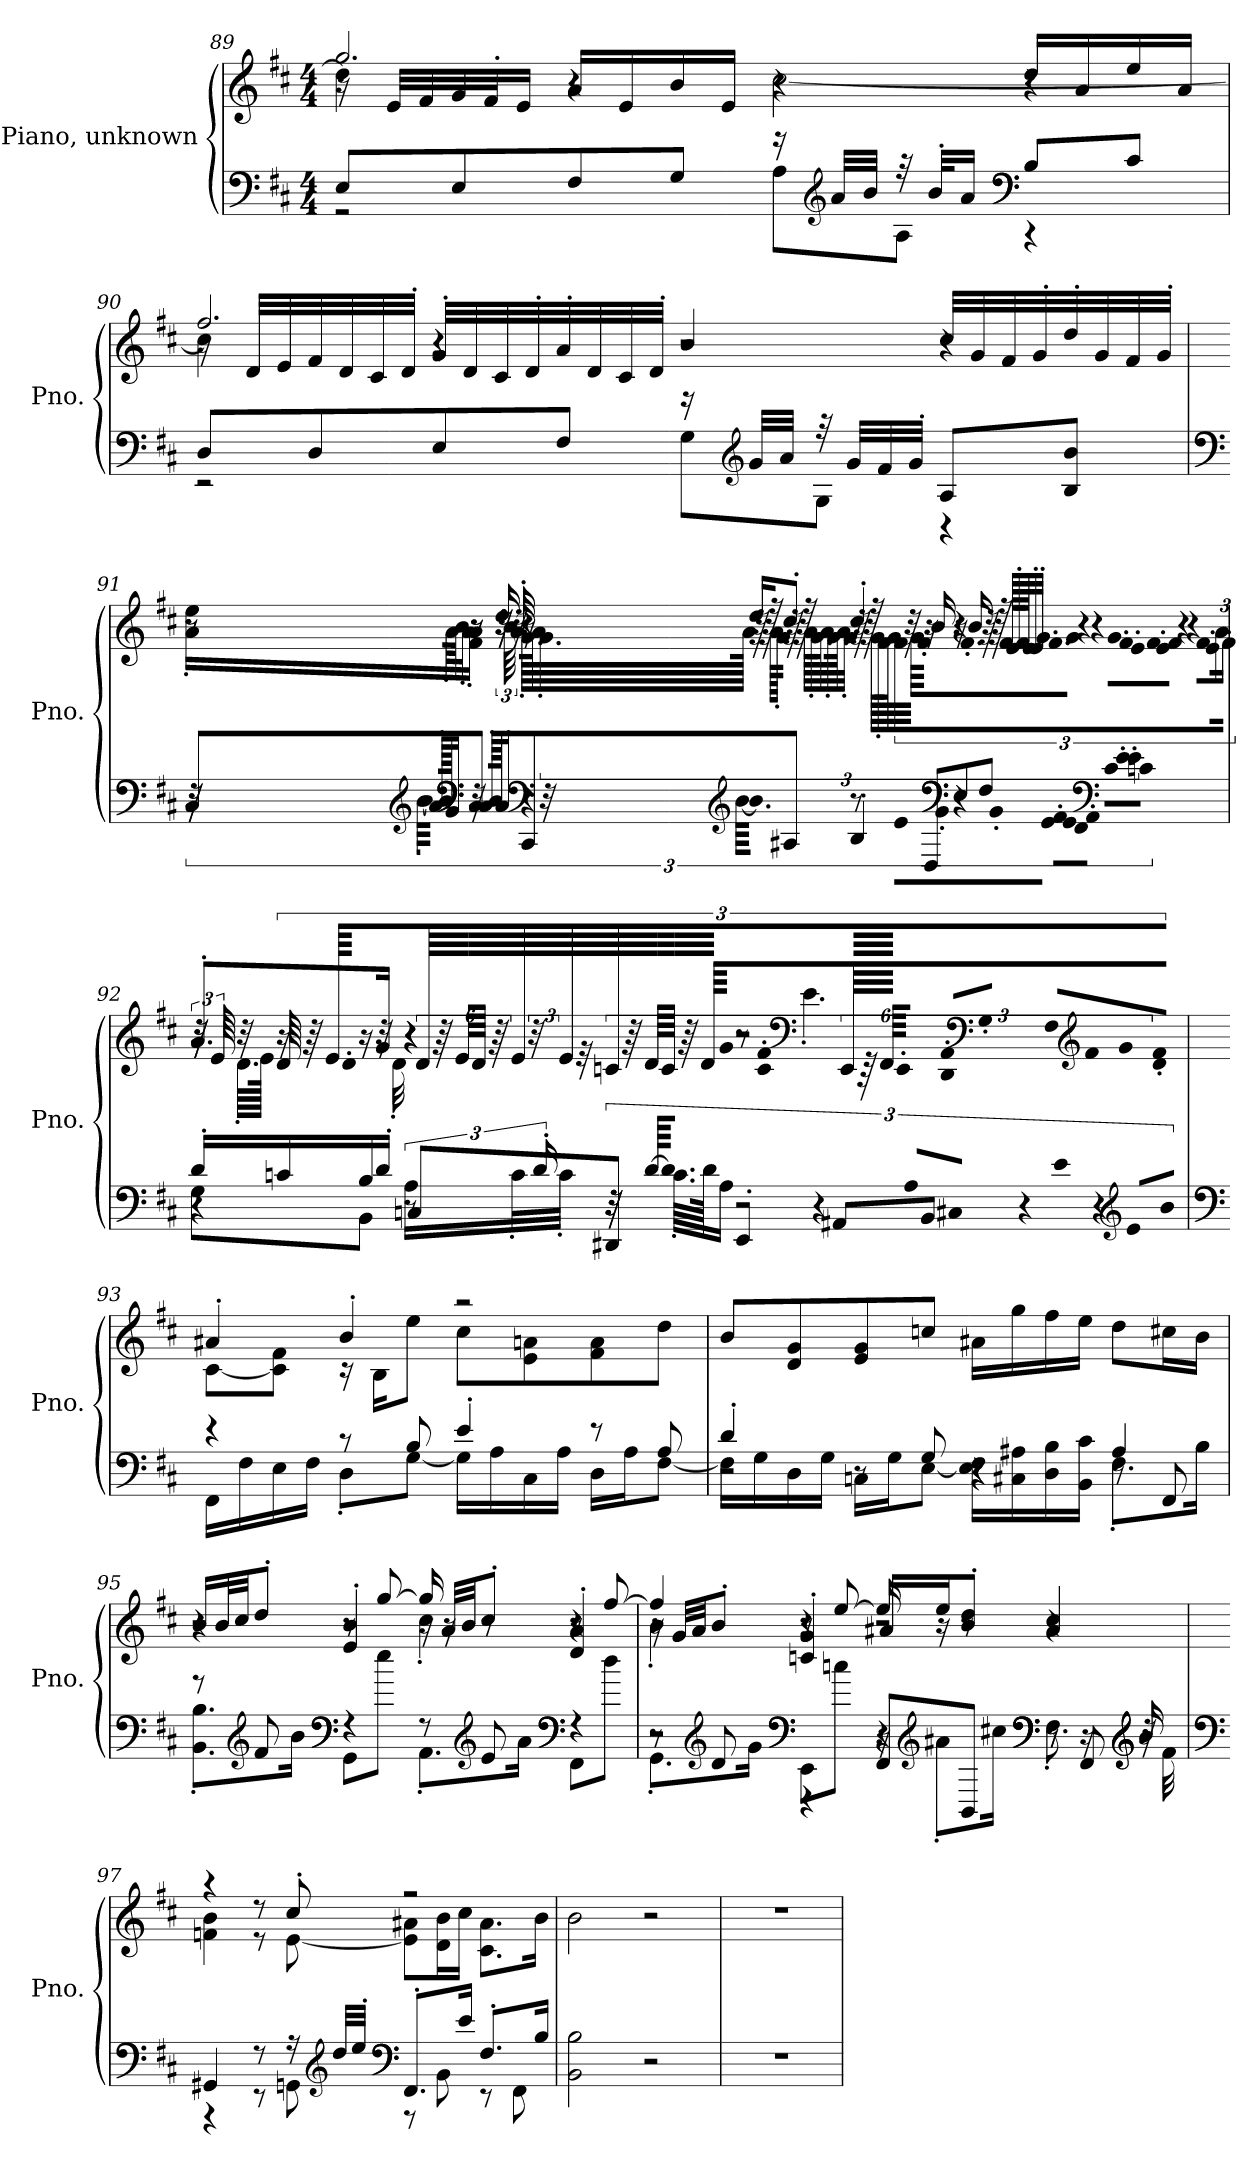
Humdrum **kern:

**kern	**kern
*part1	*part1
*staff2	*staff1
*I"Piano, unknown	*
*I'Pno.	*
!!LO:LB:g=z
*clefF4	*clefG2
*k[f#c#]	*k[f#c#]
*M4/4	*M4/4
=89	=89
*^	*^
*	*	*	*^
8E/L	2r	2.gg/	4dd\]	16r
.	.	.	.	32e/LLL
.	.	.	.	32f#/
8E/	.	.	.	32g/
.	.	.	.	32f#'/J
.	.	.	.	16e/JJ
8F#/	.	.	4r	16a/LL
.	.	.	.	16e/
8G/J	.	.	.	16b/
.	.	.	.	16e/JJ
16r	8A\L	.	[2cc#\	4r
*clefG2	*	*	*	*
32a/LLL	.	.	.	.
32b/JJJ	.	.	.	.
32r	8A\J	.	.	.
32b'/KLL	.	.	.	.
16a/JJ	.	.	.	.
*clefF4	*	*	*	*
8B/L	4r	4r	.	16dd/LL
.	.	.	.	16a/
8c#/J	.	.	.	16ee/
.	.	.	.	16a/JJ
!!LO:LB:g=z	!!	!!
=90	=90	=90	=90	=90
8D/L	2r	2.ff#/	4cc#\]	16r
.	.	.	.	32d/LLL
.	.	.	.	32e/
8D/	.	.	.	32f#/
.	.	.	.	32d/
.	.	.	.	32c#/
.	.	.	.	32d'/JJJ
8E/	.	.	4r	32g'/LLL
.	.	.	.	32d/
.	.	.	.	32c#/
.	.	.	.	32d'/
8F#/J	.	.	.	32a'/
.	.	.	.	32d/
.	.	.	.	32c#/
.	.	.	.	32d'/JJJ
16r	8G\L	.	2r	4b/
*clefG2	*	*	*	*
32g/LLL	.	.	.	.
32a/JJJ	.	.	.	.
32r	8G\J	.	.	.
32g/LLL	.	.	.	.
32f#/	.	.	.	.
32g'/JJJ	.	.	.	.
8A/L	4r	4r	.	32cc#/LLL
.	.	.	.	32g/
.	.	.	.	32f#/
.	.	.	.	32g'/
8B/ 8b/J	.	.	.	32dd'/
.	.	.	.	32g/
.	.	.	.	32f#/
.	.	.	.	32g'/JJJ
*v	*v	*	*	*
!!LO:LB:g=z	!!	!!
=91	=91	=91	=91
*clefF4	*	*	*
*^	*	*	*
*	*^	*	*	*
32r	48r	8C#/L	8r	16a\' 16ee\'LL	8r
*clefG2	*	*	*	*	*
.	[96b\KKLL	.	.	.	.
64.a'/LLLL	16.b\JJ]	.	.	.	.
128b/JJK	.	.	.	.	.
16g/JJ	.	.	.	64.a'\LL	.
.	.	.	.	128b\JK	.
.	.	.	.	32a'\J	.
*clefF4	*	*	*	*	*
32r	48r	8C#/J	16r	16f#\' 16a\'JJ	16r
*clefG2	*	*	*	*	*
.	[96b\KKLL	.	.	.	.
64.a'/LLLL	16.b\JJ]	.	.	.	.
128b/JJK	.	.	.	.	.
16a'/J	.	.	16dd/	48r	32r
.	.	.	.	96b\	.
.	.	.	.	32r	32a'/
8A/	16e\LL	4r	16r	64.g'\LLLL	4r
.	.	.	.	128a\K	.
.	.	.	.	64.g'\	.
.	.	.	.	128a\JJJJk	.
.	16g'\	.	16dd/KL	64r	.
.	.	.	.	128r	.
.	.	.	.	128a\KKLLL	.
.	.	.	.	32g'\JJJ	.
8A#X/J	16g'\	.	8cc#'/J	64r	.
.	.	.	.	128r	.
.	.	.	.	128a\KLLLL	.
.	.	.	.	64.g'\	.
.	.	.	.	128a\K	.
.	16e\JJ	.	.	64.g'\	.
.	.	.	.	128a\JK	.
.	.	.	.	32g'\JJJ	.
4B'/	16f#'\LL	8r	4cc#'/	64r	8r
.	.	.	.	128r	.
.	.	.	.	128g\KLLLL	.
.	.	.	.	64.f#'\	.
.	.	.	.	128g\K	.
.	16e\	.	.	96f#\JJJJ	.
.	.	.	.	96r	.
.	.	.	.	96g\KLLL	.
.	.	.	.	32f#'\	.
.	16d\	8D/L	.	64.f#'\L	16r
.	.	.	.	128g\K	.
.	.	.	.	64.f#'\	.
.	.	.	.	128g\JJJJk	.
.	16f#'\JJ	.	.	64r	16b/
.	.	.	.	128r	.
.	.	.	.	128g\KKLLL	.
.	.	.	.	32f#'\	.
*clefF4	*	*	*	*	*
4r	16c#\LL	8E/	4r	64.e'\L	16r
.	.	.	.	128f#\K	.
.	.	.	.	64.e'\	.
.	.	.	.	128f#\JJJJk	.
.	16e'\	.	.	64r	16b/
.	.	.	.	128r	.
.	.	.	.	128f#\KKLLL	.
.	.	.	.	32e'\JJ	.
*	*	*	*	*Xbrackettup	*
.	16e'\	8F#/J	.	12a\	64r
.	.	.	.	.	128r
.	.	.	.	.	128f#/KLLLL
.	.	.	.	.	64.e'/
.	.	.	.	.	128f#/JK
.	16cn\JJ	.	.	.	32e'/
.	.	.	.	24f#'\Jk	.
.	.	.	.	.	32e'/JJJ
!!LO:LB:g=z	!!	!!
=92	=92	=92	=92	=92	=92
*	*	*	*	*	*brackettup
16d'/LL	8G\L	4r	8.a'/L	32r	48r
.	.	.	.	.	96e/
.	.	.	.	64.d'\LLLL	32r
.	.	.	.	128e\JJJJk	.
16cn/	.	.	.	16r	96d/
.	.	.	.	.	96r
.	.	.	.	.	96e/KLLL
.	.	.	.	.	32d'/
16B/	8BB\J	.	.	16r	96d/JJJk
.	.	.	.	.	96r
.	.	.	.	.	96e/LLLL
.	.	.	.	.	96d/JJJJ
.	.	.	.	.	96r
.	.	.	.	.	96e/
16d'/JJ	.	.	16g/Jk	32r	48r
.	.	.	.	.	96e/
.	.	.	.	32d'\	32r
12r	16A\LL	8Cn/L	4r	4r	96cn/
.	.	.	.	.	96r
.	.	.	.	.	96d/LLLL
.	.	.	.	.	96c/JJJJ
.	.	.	.	.	96r
.	.	.	.	.	96d/KKLL
.	32c'\L	.	.	.	16g/
24d'/	.	.	.	.	.
.	32c'\JJJ	.	.	.	.
48r	32r	8DD#X/J	.	.	16c/' 16f#/'
[96d/KKLL	.	.	.	.	.
16.d/JJ]	64.c'\LLLL	.	.	.	.
.	128d\JJK	.	.	.	.
.	16A\JJ	.	.	.	96c/JJkk
.	.	.	.	.	96r
.	.	.	.	.	96d/KLLL
.	.	.	.	.	32c'/JJJ
16r	2r	4EE'/	2r	8r	8B/' 8f#/'L
16A/KL	.	.	.	.	.
*	*	*	*clefF4	*	*
8C#X/J	.	.	.	4.e'\	8G'/J
16r	.	8AA#X/L	.	.	16F#/LL
*	*	*	*clefG2	*	*
16e/	.	.	.	.	32f#/L
.	.	.	.	.	32g/JJ
32r	.	8BB/J	.	.	8d/' 8f#/'J
*clefG2	*	*	*	*	*
32e/KLL	.	.	.	.	.
16b/JJ	.	.	.	.	.
*v	*v	*v	*	*	*
*	*v	*v	*v
!!LO:LB:g=z
=93	=93
*clefF4	*
*^	*^
4r	16FF#\LL	4a#X'/	[8c#\L
.	16F#\	.	.
.	16E\	.	8c#\] 8f#\J
.	16F#\JJ	.	.
8r	8D'\L	4b'/	16r
.	.	.	16B\KL
8B/	[8G\J	.	8ee\J
4e'/	16G\LL]	2r	8cc#\L
.	16A\	.	.
.	16C#\	.	8e\ 8an\
.	16A\JJ	.	.
8r	16D\LL	.	8f#\ 8a\
.	16A\J	.	.
8A/	[8F#\J	.	8dd\J
*	*	*v	*v
=94	=94	=94
*	*^	*
4d'/	16F#\LL]	2r	8b/L
.	16G\	.	.
.	16D\	.	8d/ 8g/
.	16G\JJ	.	.
8r	16Cn\LL	.	8e/ 8g/
.	16G\J	.	.
8G/	[8E\J	.	8ccn/J
4r	16E\] 16F#\LL	4r	16a#X\LL
.	16C#X\ 16A#X\	.	16gg\
.	16D\ 16B\	.	16ff#\
.	16BB\ 16c#\JJ	.	16ee\JJ
4A#/	8.F#'\L	8r	8dd\L
.	.	8FF#/	16cc#X\L
.	16B\Jk	.	16b\JJ
*	*v	*v	*
!!LO:PB:g=z
=95	=95	=95
*	*	*^
*	*	*	*^
8r	8.BB\' 8.B\'L	4r	2r	16b/LL
.	.	.	.	32b/L
.	.	.	.	32cc#/JJ
*clefG2	*	*	*	*
8f#/	.	.	.	8dd'/J
.	16b\Jk	.	.	.
*clefF4	*	*	*	*
4r	8GG\L	8r	.	4e/' 4b/'
.	8ee\J	[8gg/	.	.
8r	8.AA'\L	16gg/]	4cc#'\	16r
.	.	16r	.	32a/LLL
.	.	.	.	32b/JJ
*clefG2	*	*	*	*
8e/	.	8r	.	8cc#'/J
.	16a\Jk	.	.	.
*clefF4	*	*	*	*
4r	8FF#\L	8r	4r	4d/' 4a/'
.	8dd\J	[8ff#/	.	.
!!LO:LB:g=z	!!	!!
=96	=96	=96	=96	=96
*	*^	*	*	*
2r	8.GG'\L	8r	4ff#/]	4b'\	16r
.	.	.	.	.	32g/LLL
.	.	.	.	.	32a/JJ
*clefG2	*	*	*	*	*
.	.	8d/	.	.	8b'/J
.	16g\Jk	.	.	.	.
*clefF4	*	*	*	*	*
.	8EE\L	4r	8r	4r	4cn/' 4g/'
.	8ccn\J	.	[8ee/	.	.
4r	16r	8FF#/L	16ee/]	2r	16a#X/LL
*clefG2	*	*	*	*	*
.	8a#X'\L	.	16r	.	16ee/J
.	.	8BB/J	8r	.	8b/' 8dd/'J
.	16cc#X\Jk	.	.	.	.
*clefF4	*	*	*	*	*
8r	8.F#'\	8r	4r	.	4a#/ 4cc#/
16r	.	8FF#/	.	.	.
*clefG2	*	*	*	*	*
16b/	32r	.	.	.	.
.	32f#\	.	.	.	.
*v	*v	*v	*	*	*
*	*v	*v	*v
!!LO:LB:g=z
=97	=97
*clefF4	*
*^	*^
4GG#X/	4r	4r	4fn\ 4b\
8r	8r	8r	8r
16r	8GGn\	8cc#'/	[8e\
*clefG2	*	*	*
32dd/LLL	.	.	.
32ee'/JJJ	.	.	.
*clefF4	*	*	*
8.FF#'/L	8r	2r	8e\] 8a#X\L
.	8BB\	.	16d\ 16b\L
16e/Jk	.	.	16cc#\JJ
8.F#'/L	8r	.	8.c#\ 8.a#\L
.	8FF#\	.	.
16B/Jk	.	.	16b\Jk
*v	*v	*	*
*	*v	*v
=98	=98
2BB\ 2B\	2b\
2r	2r
=99	=99
1r	1r
=	=
*-	*-
